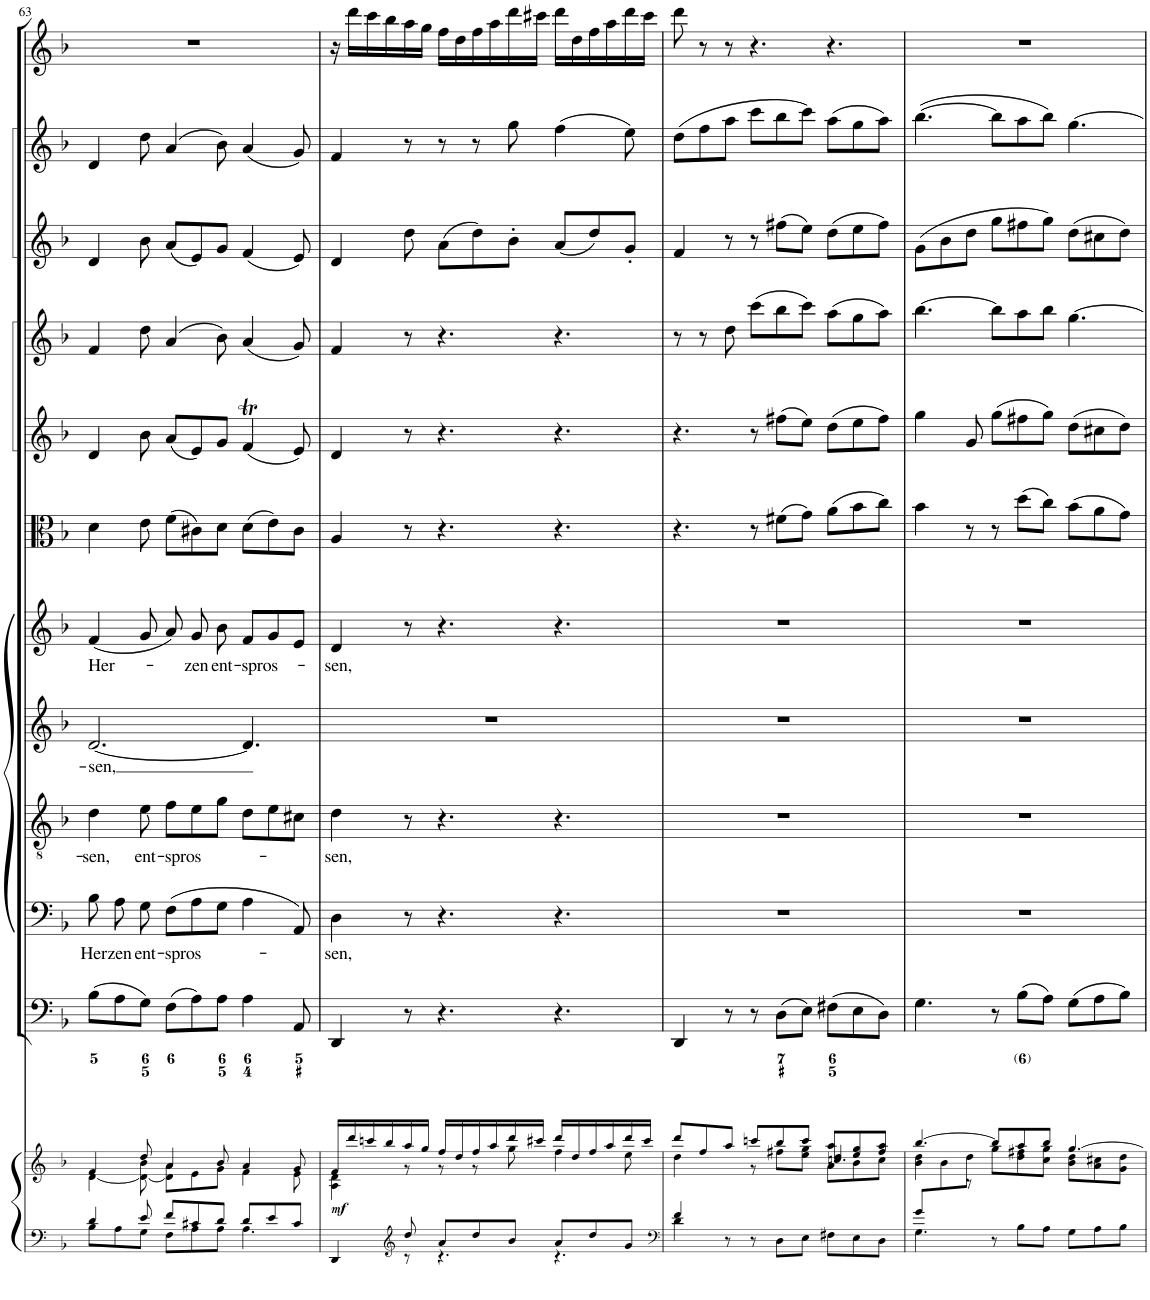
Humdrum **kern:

**kern	**kern	**kern	**kern	**text	**kern	**text	**kern	**text	**kern	**text	**kern	**kern	**kern	**kern	**kern	**kern
*part12	*part12	*part11	*part10	*part10	*part9	*part9	*part8	*part8	*part7	*part7	*part6	*part5	*part4	*part3	*part2	*part1
*staff13	*staff12	*staff11	*staff10	*staff10	*staff9	*staff9	*staff8	*staff8	*staff7	*staff7	*staff6	*staff5	*staff4	*staff3	*staff2	*staff1
*I"Piano reduction	*	*I"Continuo	*I"Basso	*	*I"Tenore	*	*I"Alto	*	*I"Soprano	*	*I"Viola	*I"Violino II	*I"Violino I	*I"Oboe II	*I"Oboe I	*I"Flauto Piccolo
*I'Pno	*	*	*	*	*	*	*	*	*	*	*	*	*	*I'Ob	*I'Ob	*I'Picc
!!LO:PB:g=z
*clefF4	*clefG2	*clefF4	*clefF4	*	*clefGv2	*	*clefG2	*	*clefG2	*	*clefC3	*clefG2	*clefG2	*clefG2	*clefG2	*clefG2
*	*	*	*	*	*	*	*	*	*	*	*	*	*	*	*	*Trd-7c-12
*k[b-]	*k[b-]	*k[b-]	*k[b-]	*	*k[b-]	*	*k[b-]	*	*k[b-]	*	*k[b-]	*k[b-]	*k[b-]	*k[b-]	*k[b-]	*k[b-]
*M9/8	*M9/8	*M9/8	*M9/8	*	*M9/8	*	*M9/8	*	*M9/8	*	*M9/8	*M9/8	*M9/8	*M9/8	*M9/8	*M9/8
=63	=63	=63	=63	=63	=63	=63	=63	=63	=63	=63	=63	=63	=63	=63	=63	=63
*^	*^	*	*	*	*	*	*	*	*	*	*	*	*	*	*	*
!	!	!	!	!	!	!LO:LY:b	!	!LO:LY:b	!	!LO:LY:b	!	!LO:LY:b	!	!	!	!	!	!
4d/	8B-\L	4f/	[4d\	(8B-\L	8B-\	Her-	4d\	-sen,	[2.d/	-sen,	(4f/	Her-	4d\	4d/	4f/	4d/	4d/	8%9r
!	!	!	!	!	!	!LO:LY:b	!	!	!	!	!	!	!	!	!	!	!	!
.	8A\	.	.	8A\	8A\	-zen	.	.	.	.	.	.	.	.	.	.	.	.
!	!	!	!	!	!	!LO:LY:b	!	!LO:LY:b	!	!	!	!	!	!	!	!	!	!
8e/	8G\J	8dd/	8d\_ 8b-\	8G\J)	8G\	ent-	8e\	ent-	.	.	8g/	.	8e\	8b-\	8dd\	8b-\	8dd\	.
!	!	!	!	!	!	!LO:LY:b	!	!LO:LY:b	!	!	!	!	!	!	!	!	!	!
8f/L	8F\L	4a/	8d\] 8a\L	(8F\L	(8F\L	-spros-	8f\L	-spros-	.	.	8a/)	.	(8f\L	(8a/L	(4a/	(8a/L	(4a/	.
!	!	!	!	!	!	!	!	!	!	!	!	!LO:LY:b	!	!	!	!	!	!
8c#X/	8A\	.	8e\	8A\)	8A\	.	8e\	.	.	.	8g/	-zen	8c#X\)	8e/)	.	8e/)	.	.
!	!	!	!	!	!	!	!	!	!	!	!	!LO:LY:b	!	!	!	!	!	!
8d/J	8A\J	8b-/	8g\J	8A\J	8G\J	.	8g\J	.	.	.	8b-\	ent-	8d\J	8g/J	8b-\)	8g/J	8b-\)	.
!	!	!	!	!	!	!	!	!	!	!	!	!LO:LY:b	!	!	!	!	!	!
8d/L	4.A\	4a/	4f\	4A\	4A\	.	8d\L	.	4.d/]	.	8f/L	-spros-	(8d\L	(4fT/	(4a/	(4f/	(4a/	.
8e/	.	.	.	.	.	.	8e\	.	.	.	8g/	.	8e\)	.	.	.	.	.
8c#/J	.	8g/	8e\	8AA/	8AA/)	.	8c#X\J	.	.	.	8e/J	.	8c#\J	8e/)	8g/)	8e/)	8g/)	.
=64	=64	=64	=64	=64	=64	=64	=64	=64	=64	=64	=64	=64	=64	=64	=64	=64	=64	=64
!	!	!	!	!	!	!LO:LY:b	!	!LO:LY:b	!	!	!	!LO:LY:b	!	!	!	!	!	!
4DD/	4ryy	16f/LL	4A\ 4d\	4DD/	4D\	-sen,	4d\	-sen,	8%9r	.	4d/	-sen,	4A/	4d/	4f/	4d/	4f/	16r
.	.	16ddd/	.	.	.	.	.	.	.	.	.	.	.	.	.	.	.	16ddd\LL
.	.	16cccn/	.	.	.	.	.	.	.	.	.	.	.	.	.	.	.	16ccc\
.	.	16bb-/	.	.	.	.	.	.	.	.	.	.	.	.	.	.	.	16bb-\
*clefG2	*	*	*	*	*	*	*	*	*	*	*	*	*	*	*	*	*	*
8dd/	8r	16aa/	8r	8r	8r	.	8r	.	.	.	8r	.	8r	8r	8r	8dd\	8r	16aa\
.	.	16gg/JJ	.	.	.	.	.	.	.	.	.	.	.	.	.	.	.	16gg\JJ
8a/L	4.r	16ff/LL	8r	4.r	4.r	.	4.r	.	.	.	4.r	.	4.r	4.r	4.r	(8a\L	8r	16ff\LL
.	.	16dd/	.	.	.	.	.	.	.	.	.	.	.	.	.	.	.	16dd\
8dd/	.	16ff/	8r	.	.	.	.	.	.	.	.	.	.	.	.	8dd\)	8r	16ff\
.	.	16aa/	.	.	.	.	.	.	.	.	.	.	.	.	.	.	.	16aa\
8b-/J	.	16ddd/	8gg\	.	.	.	.	.	.	.	.	.	.	.	.	8b-'\J	8gg\	16ddd\
.	.	16ccc#X/JJ	.	.	.	.	.	.	.	.	.	.	.	.	.	.	.	16ccc#X\JJ
8a/L	4.r	16ddd/LL	4ff\	4.r	4.r	.	4.r	.	.	.	4.r	.	4.r	4.r	4.r	(8a/L	(4ff\	16ddd\LL
.	.	16dd/	.	.	.	.	.	.	.	.	.	.	.	.	.	.	.	16dd\
8dd/	.	16ff/	.	.	.	.	.	.	.	.	.	.	.	.	.	8dd/)	.	16ff\
.	.	16aa/	.	.	.	.	.	.	.	.	.	.	.	.	.	.	.	16aa\
8g/J	.	16ddd/	8ee\	.	.	.	.	.	.	.	.	.	.	.	.	8g'/J	8ee\)	16ddd\
.	.	16ccc#/JJ	.	.	.	.	.	.	.	.	.	.	.	.	.	.	.	16ccc#\JJ
*	*	*v	*v	*	*	*	*	*	*	*	*	*	*	*	*	*	*	*
=65	=65	=65	=65	=65	=65	=65	=65	=65	=65	=65	=65	=65	=65	=65	=65	=65	=65
*clefF4	*	*	*	*	*	*	*	*	*	*	*	*	*	*	*	*	*
*	*	*^	*	*	*	*	*	*	*	*	*	*	*	*	*	*	*
*	*	*	*^	*	*	*	*	*	*	*	*	*	*	*	*	*	*	*
4f/	4d\	8ddd/L	4dd\	2.ryy	4DD/	8%9r	.	8%9r	.	8%9r	.	8%9r	.	4.r	4.r	8r	4f/	(8dd\L	8ddd\
.	.	8ff/	.	.	.	.	.	.	.	.	.	.	.	.	.	8r	.	8ff\	8r
8r	8ryy	8aa/J	8ryy	.	8r	.	.	.	.	.	.	.	.	.	.	8dd\	8r	8aa\J	8r
8r	8ryy	8cccn/L	8r	.	8r	.	.	.	.	.	.	.	.	8r	8r	(8ccc\L	8r	8ccc\L	4.r
8ryy	8D\L	8bb-/	8ff#X\L	.	(8D\L	.	.	.	.	.	.	.	.	(8f#X\L	(8ff#X\L	8bb-\	(8ff#X\L	8bb-\	.
8ryy	8E\J	8ccc/J	8ee\ 8gg\J	.	8E\J)	.	.	.	.	.	.	.	.	8g\J)	8ee\J)	8ccc\J)	8ee\J)	8ccc\J)	.
4.ryy	8F#X\L	8dd/ 8aa/L	8a\L	4.ccn/	(8F#X\L	.	.	.	.	.	.	.	.	(8a\L	(8dd\L	(8aa\L	(8dd\L	(8aa\L	4.r
.	8E\	8ee/ 8gg/	8b-\	.	8E\	.	.	.	.	.	.	.	.	8b-\	8ee\	8gg\	8ee\	8gg\	.
.	8D\J	8ff#/ 8aa/J	8cc\J	.	8D\J)	.	.	.	.	.	.	.	.	8cc\J)	8ff#\J)	8aa\J)	8ff#\J)	8aa\J)	.
=66	=66	=66	=66	=66	=66	=66	=66	=66	=66	=66	=66	=66	=66	=66	=66	=66	=66	=66	=66
8g/L	4.G\	[4.bb-/	8ryy	4b-\ 4dd\	4.G\	8%9r	.	8%9r	.	8%9r	.	8%9r	.	4b-\	4gg\	[4.bb-\	(8g\L	([4.bb-\	8%9r
1ryy	.	.	8b-\	.	.	.	.	.	.	.	.	.	.	.	.	.	8b-\	.	.
.	.	.	8dd\J	8r	.	.	.	.	.	.	.	.	.	8r	8g/	.	8dd\J	.	.
.	8r	8bb-/L]	8gg\L	2.ryy	8r	.	.	.	.	.	.	.	.	8r	(8gg\L	8bb-\L]	8gg\L	8bb-\L]	.
.	8B-\L	8aa/	8dd\ 8ff#X\	.	(8B-\L	.	.	.	.	.	.	.	.	(8dd\L	8ff#X\	8aa\	8ff#X\	8aa\	.
.	8A\J	8bb-/J	8cc\ 8gg\J	.	8A\J)	.	.	.	.	.	.	.	.	8cc\J)	8gg\J)	8bb-\J	8gg\J)	8bb-\J)	.
.	8G\L	[4.gg/	8b-\ 8dd\L	.	(8G\L	.	.	.	.	.	.	.	.	(8b-\L	(8dd\L	[4.gg\	(8dd\L	[4.gg\	.
.	8A\	.	8a\ 8cc#X\	.	8A\	.	.	.	.	.	.	.	.	8a\	8cc#X\	.	8cc#X\	.	.
.	8B-\J	.	8g\ 8dd\J	.	8B-\J)	.	.	.	.	.	.	.	.	8g\J)	8dd\J)	.	8dd\J)	.	.
*v	*v	*	*	*	*	*	*	*	*	*	*	*	*	*	*	*	*	*	*
*	*v	*v	*v	*	*	*	*	*	*	*	*	*	*	*	*	*	*	*
=	=	=	=	=	=	=	=	=	=	=	=	=	=	=	=	=
*-	*-	*-	*-	*-	*-	*-	*-	*-	*-	*-	*-	*-	*-	*-	*-	*-
